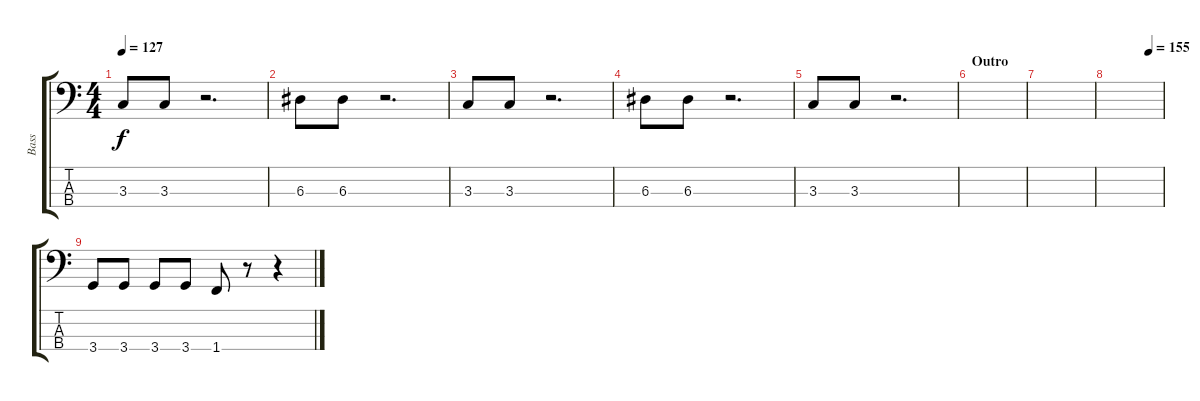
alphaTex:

\track ("Bass" "Bass") {instrument electricbasspick}
\staff {score tabs}
\tuning (G2 D2 A1 E1) {hide}
\ts (4 4)
\tempo 127
\clef f4
\ks c
3.3.8{dy f} 3.3.8 r.2{d} |
6.3.8 6.3.8 r.2{d} |
3.3.8 3.3.8 r.2{d} |
6.3.8 6.3.8 r.2{d} |
3.3.8 3.3.8 r.2{d} |
\section ("" "Outro")
|
|
\tempo (155 0.75)
|
3.4.8 3.4.8 3.4.8 3.4.8 1.4.8 r.8 r.4
